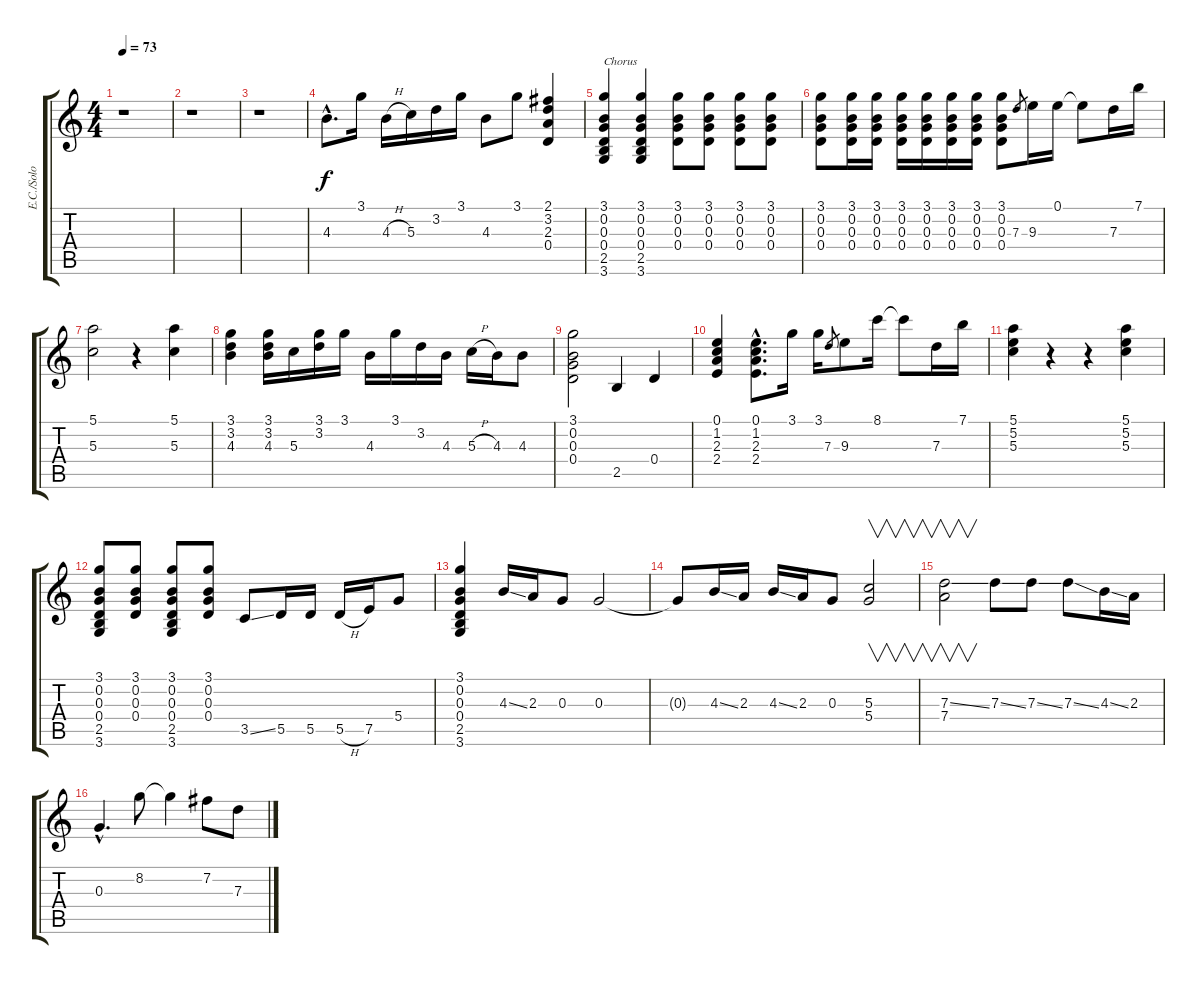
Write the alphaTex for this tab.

\track ("E.C./Solo" "E.C./Solo") {instrument electricguitarclean}
\staff {score tabs}
\tuning (E4 B3 G3 D3 A2 E2) {hide}
\ts (4 4)
\tempo 73
\clef g2
\ks c
r.1{dy f} |
r.1 |
r.1 |
4.3{hac}.8{d} 3.1.16 4.3{h}.16 5.3.16 3.2.16 3.1.16 4.3.8 3.1.8 (2.1 3.2 2.3 0.4).4 |
(3.1 0.2 0.3 0.4 2.5 3.6).4{txt "Chorus"} (3.1 0.2 0.3 0.4 2.5 3.6).4 (3.1 0.2 0.3 0.4).8 (3.1 0.2 0.3 0.4).8 (3.1 0.2 0.3 0.4).8 (3.1 0.2 0.3 0.4).8 |
(3.1 0.2 0.3 0.4).8 (3.1 0.2 0.3 0.4).16 (3.1 0.2 0.3 0.4).16 (3.1 0.2 0.3 0.4).16 (3.1 0.2 0.3 0.4).16 (3.1 0.2 0.3 0.4).16 (3.1 0.2 0.3 0.4).16 (3.1 0.2 0.3 0.4).8 7.3.8{gr} 9.3.16 0.1.16 0.1{t}.8 7.3.16 7.1.16 |
(5.1 5.3).2 r.4 (5.1 5.3).4 |
(3.1 3.2 4.3).4 (3.1 3.2 4.3).16 5.3.16 (3.1 3.2).16 3.1.16 4.3.16 3.1.16 3.2.16 4.3.16 5.3{h}.16 4.3.16 4.3.8 |
(3.1 0.2 0.3 0.4).2 2.5.4 0.4.4 |
(0.1 1.2 2.3 2.4).4 (0.1{hac} 1.2{hac} 2.3{hac} 2.4{hac}).8{d} 3.1.16 3.1.16 7.3.8{gr} 9.3.8 8.1.16 8.1{t}.8 7.3.16 7.1.16 |
(5.1 5.2 5.3).4 r.4 r.4 (5.1 5.2 5.3).4 |
(3.1 0.2 0.3 0.4 2.5 3.6).8 (3.1 0.2 0.3 0.4).8 (3.1 0.2 0.3 0.4 2.5 3.6).8 (3.1 0.2 0.3 0.4).8 3.5{ss}.8 5.5.16 5.5.16 5.5{h}.16 7.5.16 5.4.8 |
(3.1 0.2 0.3 0.4 2.5 3.6).4 4.3{ss}.16 2.3.16 0.3.8 0.3.2 |
0.3{t}.8 4.3{ss}.16 2.3.16 4.3{ss}.16 2.3.16 0.3.8 (5.3 5.4).2{v} |
(7.3{ss} 7.4).2{v} 7.3{ss}.8 7.3{ss}.8 7.3{ss}.8 4.3{ss}.16 2.3.16 |
0.3{hac}.4{d} 8.2.8 8.2{t}.4 7.2.8 7.3.8
